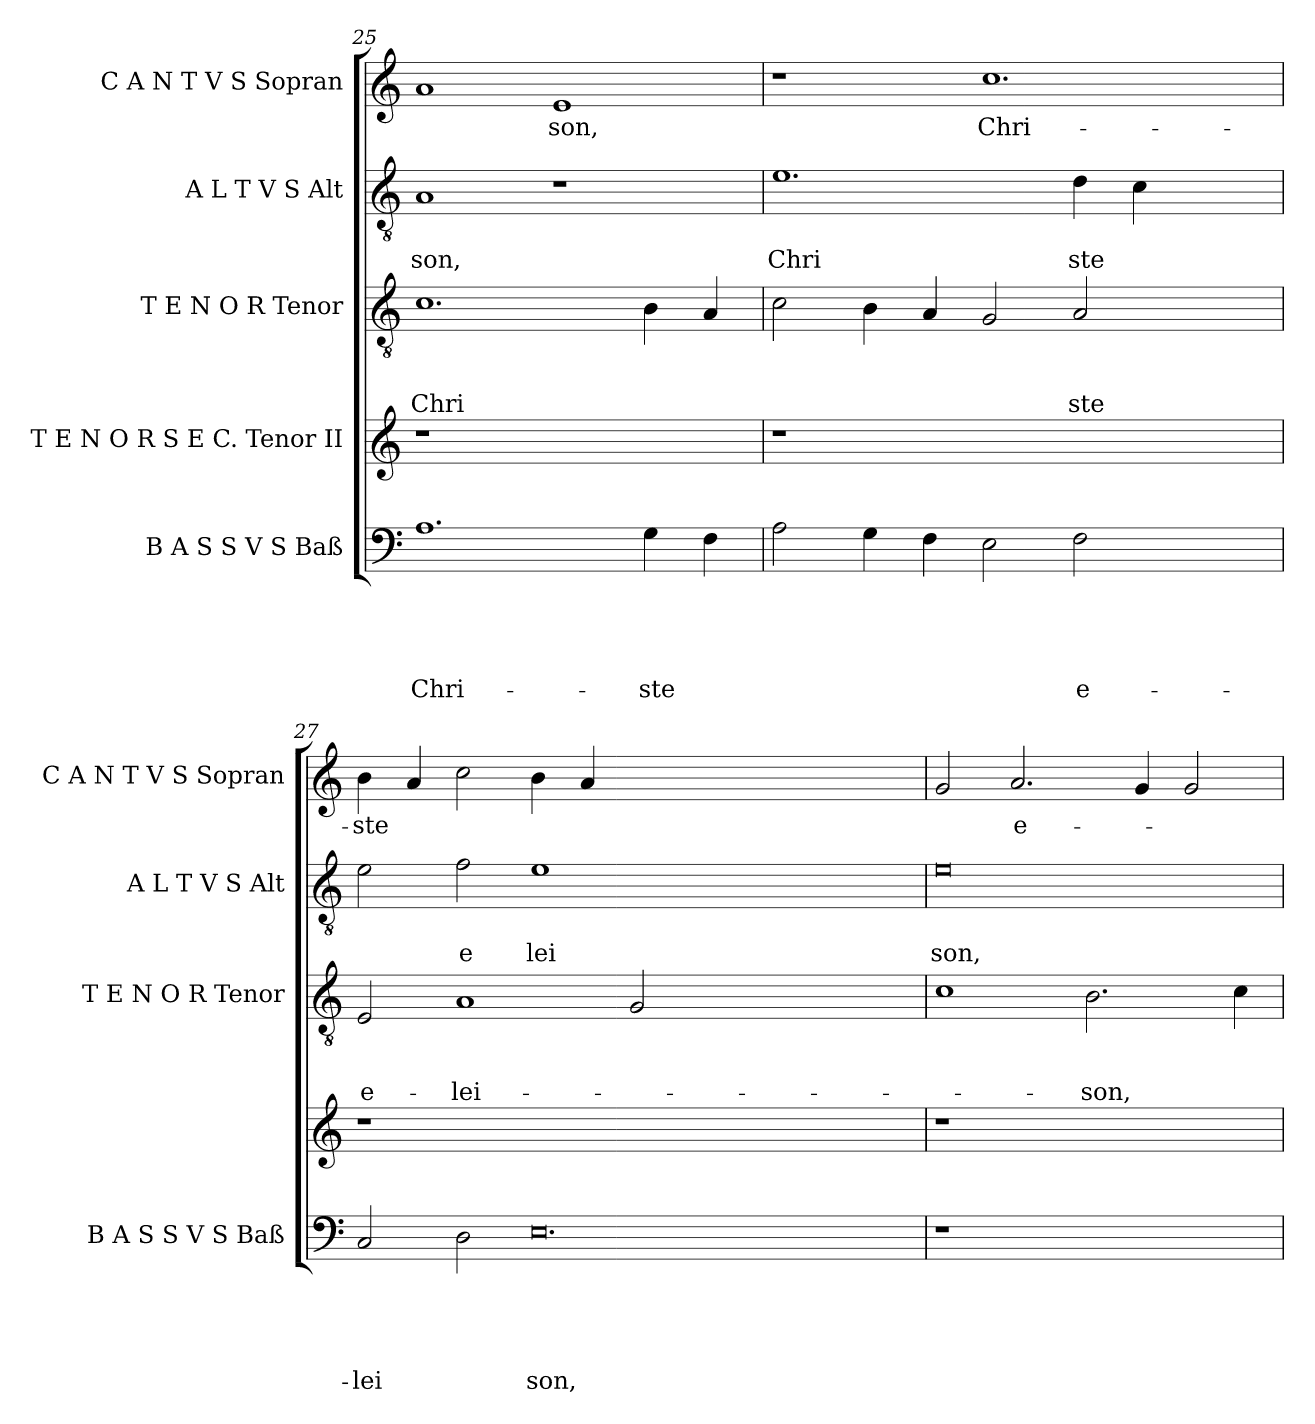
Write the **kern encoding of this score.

**kern	**text	**text	**text	**text	**text	**kern	**kern	**text	**text	**text	**kern	**text	**text	**kern	**text
*part5	*part5	*part5	*part5	*part5	*part5	*part4	*part3	*part3	*part3	*part3	*part2	*part2	*part2	*part1	*part1
*staff5	*staff5	*staff5	*staff5	*staff5	*staff5	*staff4	*staff3	*staff3	*staff3	*staff3	*staff2	*staff2	*staff2	*staff1	*staff1
*I"B A S S V S Baß	*	*	*	*	*	*I"T E N O R S E C. Tenor II	*I"T E N O R Tenor	*	*	*	*I"A L T V S Alt	*	*	*I"C A N T V S Sopran	*
*I'B A S S V S Baß	*	*	*	*	*	*	*I'T E N O R Tenor	*	*	*	*I'A L T V S Alt	*	*	*I'C A N T V S Sopran	*
*clefF4	*	*	*	*	*	*clefG2	*clefGv2	*	*	*	*clefGv2	*	*	*clefG2	*
*k[]	*	*	*	*	*	*k[]	*k[]	*	*	*	*k[]	*	*	*k[]	*
*C:	*	*	*	*	*	*C:	*C:	*	*	*	*C:	*	*	*C:	*
=25	=25	=25	=25	=25	=25	=25	=25	=25	=25	=25	=25	=25	=25	=25	=25
!	!	!	!	!	!LO:LY:b	!	!	!	!	!LO:LY:b	!	!	!LO:LY:b	!	!
1.A	.	.	.	.	Chri-	1r	1.c	.	.	Chri	1A	.	son,	1a	.
!	!	!	!	!	!	!	!	!	!	!	!	!	!	!	!LO:LY:b
.	.	.	.	.	.	1ryy	.	.	.	.	1r	.	.	1e	-son,
!	!	!	!	!	!LO:LY:b	!	!	!	!	!	!	!	!	!	!
4G\	.	.	.	.	-ste	.	4B\	.	.	.	.	.	.	.	.
4F\	.	.	.	.	.	.	4A/	.	.	.	.	.	.	.	.
=26	=26	=26	=26	=26	=26	=26	=26	=26	=26	=26	=26	=26	=26	=26	=26
!	!	!	!	!	!	!	!	!	!	!	!	!	!LO:LY:b	!	!
2A\	.	.	.	.	.	1r	2c\	.	.	.	1.e	.	Chri	1r	.
4G\	.	.	.	.	.	.	4B\	.	.	.	.	.	.	.	.
4F\	.	.	.	.	.	.	4A/	.	.	.	.	.	.	.	.
!	!	!	!	!	!	!	!	!	!	!	!	!	!	!	!LO:LY:b
2E\	.	.	.	.	.	1.ryy	2G/	.	.	.	.	.	.	1.cc	Chri-
!	!	!	!	!	!LO:LY:b	!	!	!	!	!LO:LY:b	!	!	!LO:LY:b	!	!
2F\	.	.	.	.	e-	.	2A/	.	.	ste	4d\	.	ste	.	.
.	.	.	.	.	.	.	.	.	.	.	4c\	.	.	.	.
2ryy	.	.	.	.	.	.	2ryy	.	.	.	2ryy	.	.	.	.
!!LO:PB:g=z
=27	=27	=27	=27	=27	=27	=27	=27	=27	=27	=27	=27	=27	=27	=27	=27
!	!	!	!	!	!LO:LY:b	!	!	!	!	!LO:LY:b	!	!	!	!	!LO:LY:b
2C/	.	.	.	.	-lei	1r	2E/	.	.	e-	2e\	.	.	4b\	-ste
.	.	.	.	.	.	.	.	.	.	.	.	.	.	4a/	.
!	!	!	!	!	!	!	!	!	!	!LO:LY:b	!	!	!LO:LY:b	!	!
2D\	.	.	.	.	.	.	1A	.	.	-lei-	2f\	.	e	2cc\	.
!	!	!	!	!	!LO:LY:b	!	!	!	!	!	!	!	!LO:LY:b	!	!
0.E	.	.	.	.	son,	0.ryy	.	.	.	.	1e	.	lei	4b\	.
.	.	.	.	.	.	.	.	.	.	.	.	.	.	4a/	.
.	.	.	.	.	.	.	2G/	.	.	.	.	.	.	0ryy	.
.	.	.	.	.	.	.	0ryy	.	.	.	0ryy	.	.	.	.
.	.	.	.	.	.	.	.	.	.	.	.	.	.	2ryy	.
=28	=28	=28	=28	=28	=28	=28	=28	=28	=28	=28	=28	=28	=28	=28	=28
!	!	!	!	!	!	!	!	!	!	!	!	!	!LO:LY:b	!	!
1r	.	.	.	.	.	1r	1c	.	.	.	0e	.	son,	2g/	.
!	!	!	!	!	!	!	!	!	!	!	!	!	!	!	!LO:LY:b:rj
.	.	.	.	.	.	.	.	.	.	.	.	.	.	2.a/	e-
!	!	!	!	!	!	!	!	!	!	!LO:LY:b	!	!	!	!	!
1ryy	.	.	.	.	.	1ryy	2.B\	.	.	-son,	.	.	.	.	.
.	.	.	.	.	.	.	.	.	.	.	.	.	.	4g/	.
.	.	.	.	.	.	.	.	.	.	.	.	.	.	2g/	.
.	.	.	.	.	.	.	4c\	.	.	.	.	.	.	.	.
=	=	=	=	=	=	=	=	=	=	=	=	=	=	=	=
*-	*-	*-	*-	*-	*-	*-	*-	*-	*-	*-	*-	*-	*-	*-	*-
